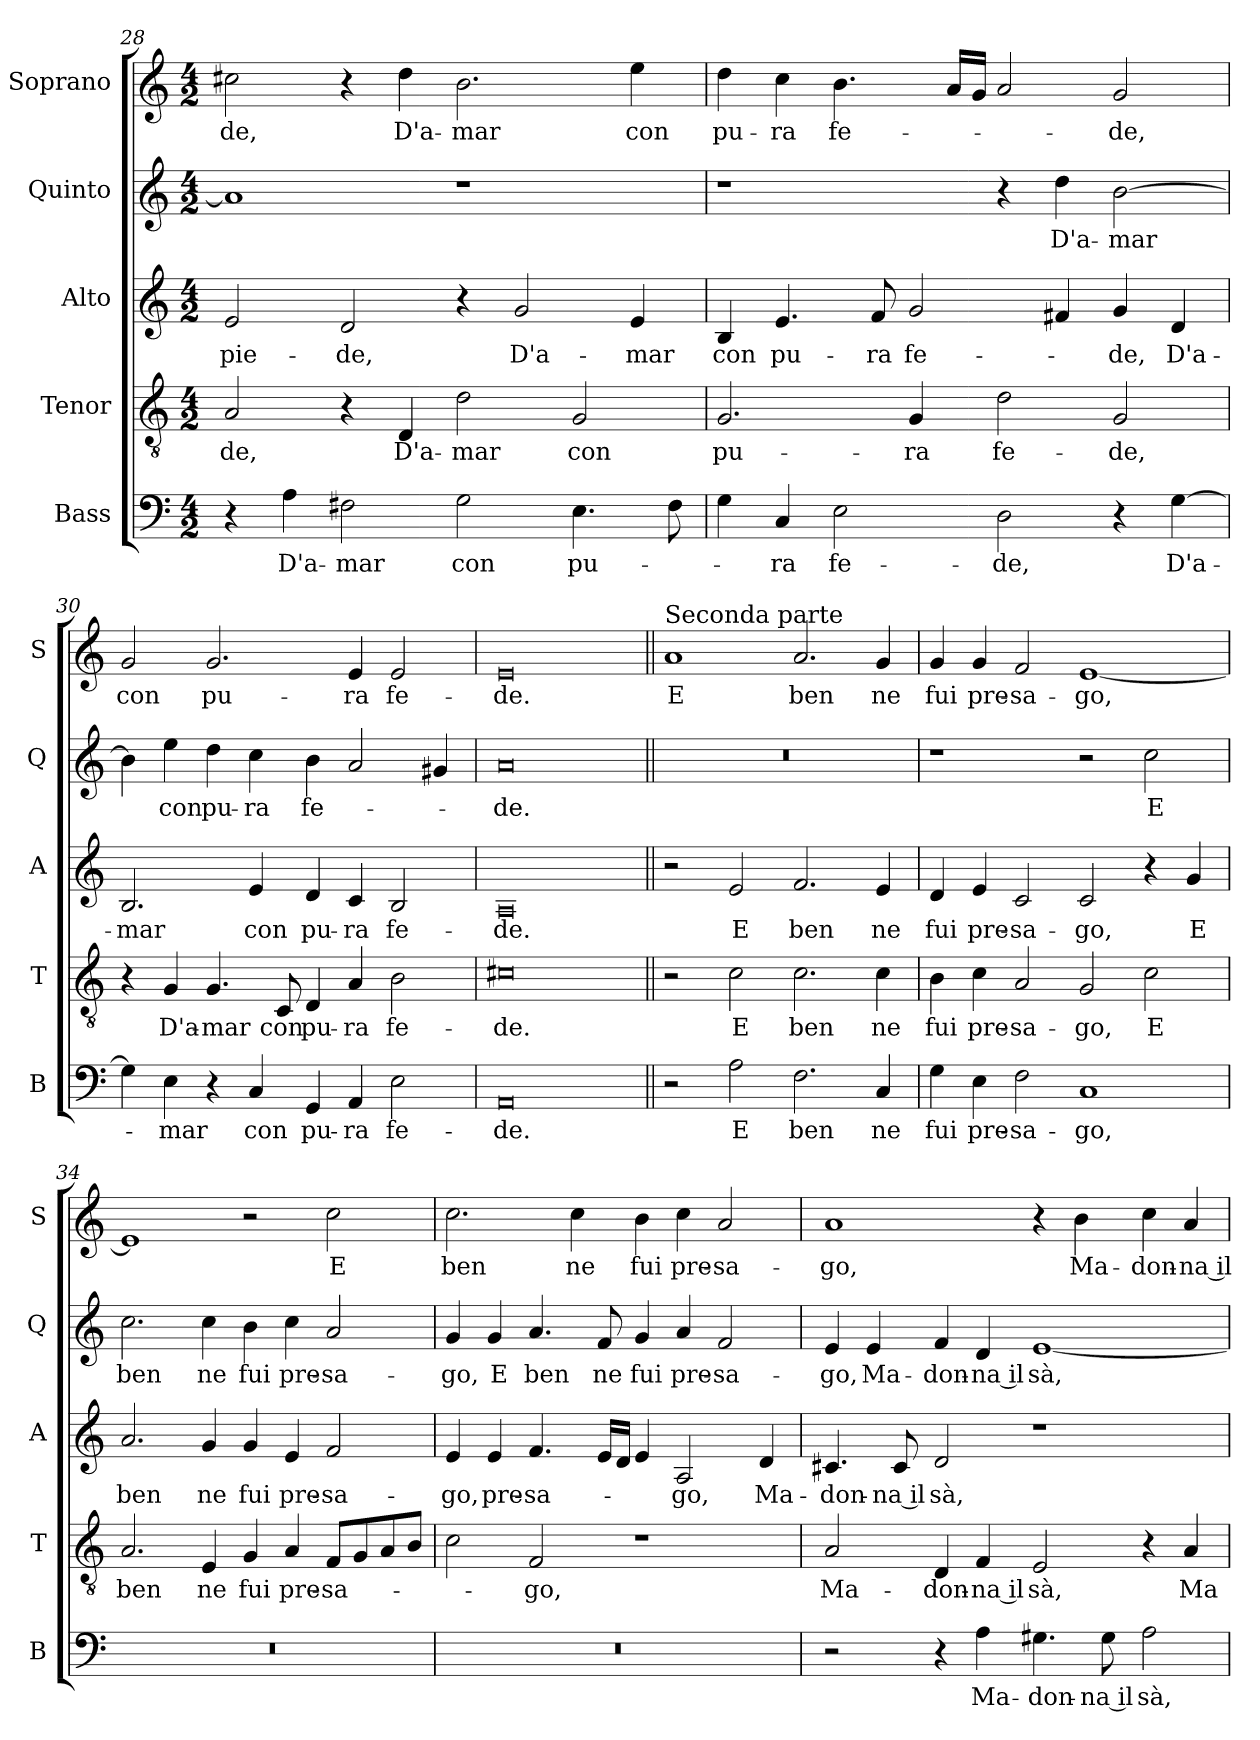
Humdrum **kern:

**kern	**text	**kern	**text	**kern	**text	**kern	**text	**kern	**text
*part5	*part5	*part4	*part4	*part3	*part3	*part2	*part2	*part1	*part1
*staff5	*staff5	*staff4	*staff4	*staff3	*staff3	*staff2	*staff2	*staff1	*staff1
*I"Bass	*	*I"Tenor	*	*I"Alto	*	*I"Quinto	*	*I"Soprano	*
*I'B	*	*I'T	*	*I'A	*	*I'Q	*	*I'S	*
*clefF4	*	*clefGv2	*	*clefG2	*	*clefG2	*	*clefG2	*
*k[]	*	*k[]	*	*k[]	*	*k[]	*	*k[]	*
*C:	*	*C:	*	*C:	*	*C:	*	*C:	*
*M4/2	*	*M4/2	*	*M4/2	*	*M4/2	*	*M4/2	*
=28	=28	=28	=28	=28	=28	=28	=28	=28	=28
!	!	!	!LO:LY:b	!	!LO:LY:b	!	!	!	!LO:LY:b
4r	.	2A/	-de,	2e/	pie-	1a]	.	2cc#X\	-de,
!	!LO:LY:b	!	!	!	!	!	!	!	!
4A\	D'a-	.	.	.	.	.	.	.	.
!	!LO:LY:b	!	!	!	!LO:LY:b	!	!	!	!
2F#X\	-mar	4r	.	2d/	-de,	.	.	4r	.
!	!	!	!LO:LY:b	!	!	!	!	!	!LO:LY:b
.	.	4D/	D'a-	.	.	.	.	4dd\	D'a-
!	!LO:LY:b	!	!LO:LY:b	!	!	!	!	!	!LO:LY:b
2G\	con	2d\	-mar	4r	.	1r	.	2.b\	-mar
!	!	!	!	!	!LO:LY:b	!	!	!	!
.	.	.	.	2g/	D'a-	.	.	.	.
!	!LO:LY:b	!	!LO:LY:b	!	!	!	!	!	!
4.E\	pu-	2G/	con	.	.	.	.	.	.
!	!	!	!	!	!LO:LY:b	!	!	!	!LO:LY:b
.	.	.	.	4e/	-mar	.	.	4ee\	con
8F#\	.	.	.	.	.	.	.	.	.
!!LO:LB:g=z
=29	=29	=29	=29	=29	=29	=29	=29	=29	=29
!	!	!	!LO:LY:b	!	!LO:LY:b	!	!	!	!LO:LY:b
4G\	.	2.G/	pu-	4B/	con	1r	.	4dd\	pu-
!	!LO:LY:b	!	!	!	!LO:LY:b	!	!	!	!LO:LY:b
4C/	-ra	.	.	4.e/	pu-	.	.	4cc\	-ra
!	!LO:LY:b	!	!	!	!	!	!	!	!LO:LY:b
2E\	fe-	.	.	.	.	.	.	4.b\	fe-
!	!	!	!	!	!LO:LY:b	!	!	!	!
.	.	.	.	8f/	-ra	.	.	.	.
!	!	!	!LO:LY:b	!	!LO:LY:b	!	!	!	!
.	.	4G/	-ra	2g/	fe-	.	.	.	.
.	.	.	.	.	.	.	.	16a/LL	.
.	.	.	.	.	.	.	.	16g/JJ	.
!	!LO:LY:b	!	!LO:LY:b	!	!	!	!	!	!
2D\	-de,	2d\	fe-	.	.	4r	.	2a/	.
!	!	!	!	!	!	!	!LO:LY:b	!	!
.	.	.	.	4f#X/	.	4dd\	D'a-	.	.
!	!	!	!LO:LY:b	!	!LO:LY:b	!	!LO:LY:b	!	!LO:LY:b
4r	.	2G/	-de,	4g/	-de,	[2b\	-mar	2g/	-de,
!	!LO:LY:b	!	!	!	!LO:LY:b	!	!	!	!
[4G\	D'a-	.	.	4d/	D'a-	.	.	.	.
=30	=30	=30	=30	=30	=30	=30	=30	=30	=30
!	!	!	!	!	!LO:LY:b	!	!	!	!LO:LY:b
4G\]	.	4r	.	2.B/	-mar	4b\]	.	2g/	con
!	!LO:LY:b	!	!LO:LY:b	!	!	!	!LO:LY:b	!	!
4E\	-mar	4G/	D'a-	.	.	4ee\	con	.	.
!	!	!	!LO:LY:b	!	!	!	!LO:LY:b	!	!LO:LY:b
4r	.	4.G/	-mar	.	.	4dd\	pu-	2.g/	pu-
!	!LO:LY:b	!	!	!	!LO:LY:b	!	!LO:LY:b	!	!
4C/	con	.	.	4e/	con	4cc\	-ra	.	.
!	!	!	!LO:LY:b	!	!	!	!	!	!
.	.	8C/	con	.	.	.	.	.	.
!	!LO:LY:b	!	!LO:LY:b	!	!LO:LY:b	!	!LO:LY:b	!	!
4GG/	pu-	4D/	pu-	4d/	pu-	4b\	fe-	.	.
!	!LO:LY:b	!	!LO:LY:b	!	!LO:LY:b	!	!	!	!LO:LY:b
4AA/	-ra	4A/	-ra	4c/	-ra	2a/	.	4e/	-ra
!	!LO:LY:b	!	!LO:LY:b	!	!LO:LY:b	!	!	!	!LO:LY:b
2E\	fe-	2B\	fe-	2B/	fe-	.	.	2e/	fe-
.	.	.	.	.	.	4g#X/	.	.	.
=31	=31	=31	=31	=31	=31	=31	=31	=31	=31
!	!LO:LY:b	!	!LO:LY:b	!	!LO:LY:b	!	!LO:LY:b	!	!LO:LY:b
0AA	-de.	0c#X	-de.	0A	-de.	0a	-de.	0e	-de.
=32||	=32||	=32||	=32||	=32||	=32||	=32||	=32||	=32||	=32||
!	!	!	!	!	!	!	!	!LO:TX:a:t=Seconda parte	!
!	!	!	!	!	!	!	!	!	!LO:LY:b
2r	.	2r	.	2r	.	0r	.	1a	E
!	!LO:LY:b	!	!LO:LY:b	!	!LO:LY:b	!	!	!	!
2A\	E	2c\	E	2e/	E	.	.	.	.
!	!LO:LY:b	!	!LO:LY:b	!	!LO:LY:b	!	!	!	!LO:LY:b
2.F\	ben	2.c\	ben	2.f/	ben	.	.	2.a/	ben
!	!LO:LY:b	!	!LO:LY:b	!	!LO:LY:b	!	!	!	!LO:LY:b
4C/	ne	4c\	ne	4e/	ne	.	.	4g/	ne
!!LO:LB:g=z
=33	=33	=33	=33	=33	=33	=33	=33	=33	=33
!	!LO:LY:b	!	!LO:LY:b	!	!LO:LY:b	!	!	!	!LO:LY:b
4G\	fui	4B\	fui	4d/	fui	1r	.	4g/	fui
!	!LO:LY:b	!	!LO:LY:b	!	!LO:LY:b	!	!	!	!LO:LY:b
4E\	pre-	4c\	pre-	4e/	pre-	.	.	4g/	pre-
!	!LO:LY:b	!	!LO:LY:b	!	!LO:LY:b	!	!	!	!LO:LY:b
2F\	-sa-	2A/	-sa-	2c/	-sa-	.	.	2f/	-sa-
!	!LO:LY:b	!	!LO:LY:b	!	!LO:LY:b	!	!	!	!LO:LY:b
1C	-go,	2G/	-go,	2c/	-go,	2r	.	[1e	-go,
!	!	!	!LO:LY:b	!	!	!	!LO:LY:b	!	!
.	.	2c\	E	4r	.	2cc\	E	.	.
!	!	!	!	!	!LO:LY:b	!	!	!	!
.	.	.	.	4g/	E	.	.	.	.
=34	=34	=34	=34	=34	=34	=34	=34	=34	=34
!	!	!	!LO:LY:b	!	!LO:LY:b	!	!LO:LY:b	!	!
0r	.	2.A/	ben	2.a/	ben	2.cc\	ben	1e]	.
!	!	!	!LO:LY:b	!	!LO:LY:b	!	!LO:LY:b	!	!
.	.	4E/	ne	4g/	ne	4cc\	ne	.	.
!	!	!	!LO:LY:b	!	!LO:LY:b	!	!LO:LY:b	!	!
.	.	4G/	fui	4g/	fui	4b\	fui	2r	.
!	!	!	!LO:LY:b	!	!LO:LY:b	!	!LO:LY:b	!	!
.	.	4A/	pre-	4e/	pre-	4cc\	pre-	.	.
!	!	!	!LO:LY:b	!	!LO:LY:b	!	!LO:LY:b	!	!LO:LY:b
.	.	8F/L	-sa-	2f/	-sa-	2a/	-sa-	2cc\	E
.	.	8G/	.	.	.	.	.	.	.
.	.	8A/	.	.	.	.	.	.	.
.	.	8B/J	.	.	.	.	.	.	.
=35	=35	=35	=35	=35	=35	=35	=35	=35	=35
!	!	!	!	!	!LO:LY:b	!	!LO:LY:b	!	!LO:LY:b
0r	.	2c\	.	4e/	-go,	4g/	-go,	2.cc\	ben
!	!	!	!	!	!LO:LY:b	!	!LO:LY:b	!	!
.	.	.	.	4e/	pre-	4g/	E	.	.
!	!	!	!LO:LY:b	!	!LO:LY:b	!	!LO:LY:b	!	!
.	.	2F/	-go,	4.f/	-sa-	4.a/	ben	.	.
!	!	!	!	!	!	!	!	!	!LO:LY:b
.	.	.	.	.	.	.	.	4cc\	ne
!	!	!	!	!	!	!	!LO:LY:b	!	!
.	.	.	.	16e/LL	.	8f/	ne	.	.
.	.	.	.	16d/JJ	.	.	.	.	.
!	!	!	!	!	!	!	!LO:LY:b	!	!LO:LY:b
.	.	1r	.	4e/	.	4g/	fui	4b\	fui
!	!	!	!	!	!LO:LY:b	!	!LO:LY:b	!	!LO:LY:b
.	.	.	.	2A/	-go,	4a/	pre-	4cc\	pre-
!	!	!	!	!	!	!	!LO:LY:b	!	!LO:LY:b
.	.	.	.	.	.	2f/	-sa-	2a/	-sa-
!	!	!	!	!	!LO:LY:b	!	!	!	!
.	.	.	.	4d/	Ma-	.	.	.	.
!!LO:PB:g=z
=36	=36	=36	=36	=36	=36	=36	=36	=36	=36
!	!	!	!LO:LY:b	!	!LO:LY:b	!	!LO:LY:b	!	!LO:LY:b
2r	.	2A/	Ma-	4.c#X/	-don-	4e/	-go,	1a	-go,
!	!	!	!	!	!	!	!LO:LY:b	!	!
.	.	.	.	.	.	4e/	Ma-	.	.
!	!	!	!	!	!LO:LY:b	!	!	!	!
.	.	.	.	8c#/	-na il	.	.	.	.
!	!	!	!LO:LY:b	!	!LO:LY:b	!	!LO:LY:b	!	!
4r	.	4D/	-don-	2d/	sà,	4f/	-don-	.	.
!	!LO:LY:b	!	!LO:LY:b	!	!	!	!LO:LY:b	!	!
4A\	Ma-	4F/	-na il	.	.	4d/	-na il	.	.
!	!LO:LY:b	!	!LO:LY:b	!	!	!	!LO:LY:b	!	!
4.G#X\	-don-	2E/	sà,	1r	.	[1e	sà,	4r	.
!	!	!	!	!	!	!	!	!	!LO:LY:b
.	.	.	.	.	.	.	.	4b\	Ma-
!	!LO:LY:b	!	!	!	!	!	!	!	!
8G#\	-na il	.	.	.	.	.	.	.	.
!	!LO:LY:b	!	!	!	!	!	!	!	!LO:LY:b
2A\	sà,	4r	.	.	.	.	.	4cc\	-don-
!	!	!	!LO:LY:b	!	!	!	!	!	!LO:LY:b
.	.	4A/	Ma-	.	.	.	.	4a/	-na il
=	=	=	=	=	=	=	=	=	=
*-	*-	*-	*-	*-	*-	*-	*-	*-	*-
